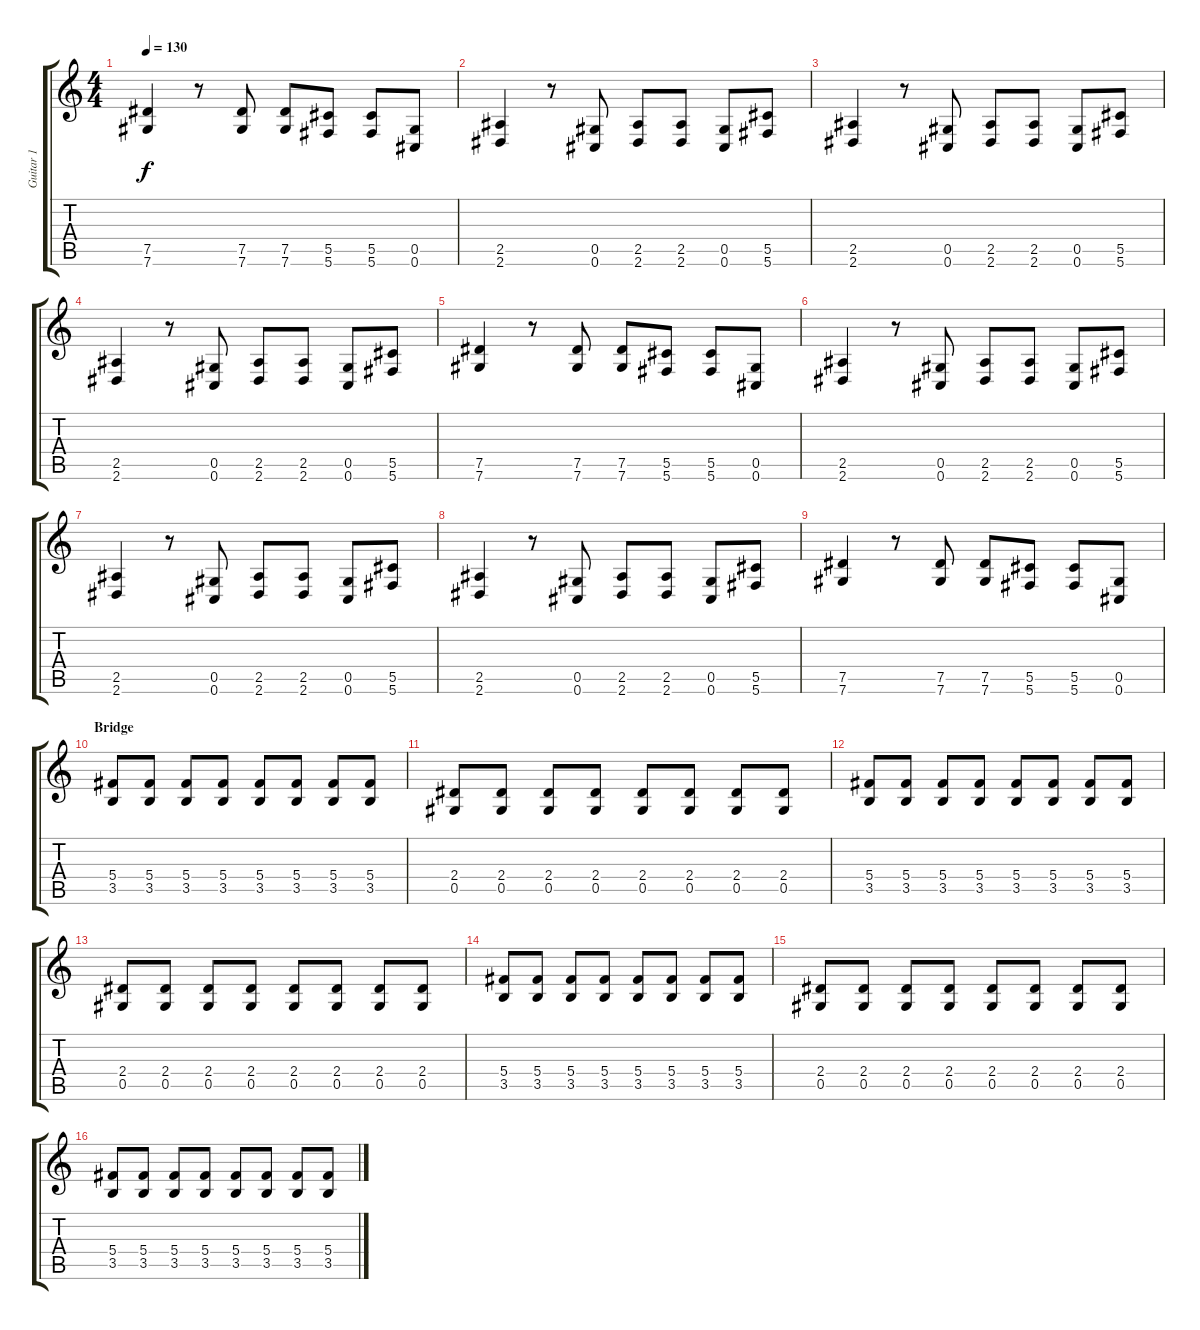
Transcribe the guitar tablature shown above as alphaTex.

\track ("Guitar 1" "Guitar 1") {instrument distortionguitar}
\staff {score tabs}
\tuning (Eb4 Bb3 Gb3 Db3 Ab2 Db2) {hide}
\ts (4 4)
\tempo 130
\clef g2
\ks c
(7.5 7.6).4{dy f} r.8 (7.5 7.6).8 (7.5 7.6).8 (5.5 5.6).8 (5.5 5.6).8 (0.5 0.6).8 |
(2.5 2.6).4 r.8 (0.5 0.6).8 (2.5 2.6).8 (2.5 2.6).8 (0.5 0.6).8 (5.5 5.6).8 |
(2.5 2.6).4 r.8 (0.5 0.6).8 (2.5 2.6).8 (2.5 2.6).8 (0.5 0.6).8 (5.5 5.6).8 |
(2.5 2.6).4 r.8 (0.5 0.6).8 (2.5 2.6).8 (2.5 2.6).8 (0.5 0.6).8 (5.5 5.6).8 |
(7.5 7.6).4 r.8 (7.5 7.6).8 (7.5 7.6).8 (5.5 5.6).8 (5.5 5.6).8 (0.5 0.6).8 |
(2.5 2.6).4 r.8 (0.5 0.6).8 (2.5 2.6).8 (2.5 2.6).8 (0.5 0.6).8 (5.5 5.6).8 |
(2.5 2.6).4 r.8 (0.5 0.6).8 (2.5 2.6).8 (2.5 2.6).8 (0.5 0.6).8 (5.5 5.6).8 |
(2.5 2.6).4 r.8 (0.5 0.6).8 (2.5 2.6).8 (2.5 2.6).8 (0.5 0.6).8 (5.5 5.6).8 |
(7.5 7.6).4 r.8 (7.5 7.6).8 (7.5 7.6).8 (5.5 5.6).8 (5.5 5.6).8 (0.5 0.6).8 |
\section ("" "Bridge")
(5.4 3.5).8 (5.4 3.5).8 (5.4 3.5).8 (5.4 3.5).8 (5.4 3.5).8 (5.4 3.5).8 (5.4 3.5).8 (5.4 3.5).8 |
(2.4 0.5).8 (2.4 0.5).8 (2.4 0.5).8 (2.4 0.5).8 (2.4 0.5).8 (2.4 0.5).8 (2.4 0.5).8 (2.4 0.5).8 |
(5.4 3.5).8 (5.4 3.5).8 (5.4 3.5).8 (5.4 3.5).8 (5.4 3.5).8 (5.4 3.5).8 (5.4 3.5).8 (5.4 3.5).8 |
(2.4 0.5).8 (2.4 0.5).8 (2.4 0.5).8 (2.4 0.5).8 (2.4 0.5).8 (2.4 0.5).8 (2.4 0.5).8 (2.4 0.5).8 |
(5.4 3.5).8 (5.4 3.5).8 (5.4 3.5).8 (5.4 3.5).8 (5.4 3.5).8 (5.4 3.5).8 (5.4 3.5).8 (5.4 3.5).8 |
(2.4 0.5).8 (2.4 0.5).8 (2.4 0.5).8 (2.4 0.5).8 (2.4 0.5).8 (2.4 0.5).8 (2.4 0.5).8 (2.4 0.5).8 |
(5.4 3.5).8 (5.4 3.5).8 (5.4 3.5).8 (5.4 3.5).8 (5.4 3.5).8 (5.4 3.5).8 (5.4 3.5).8 (5.4 3.5).8
